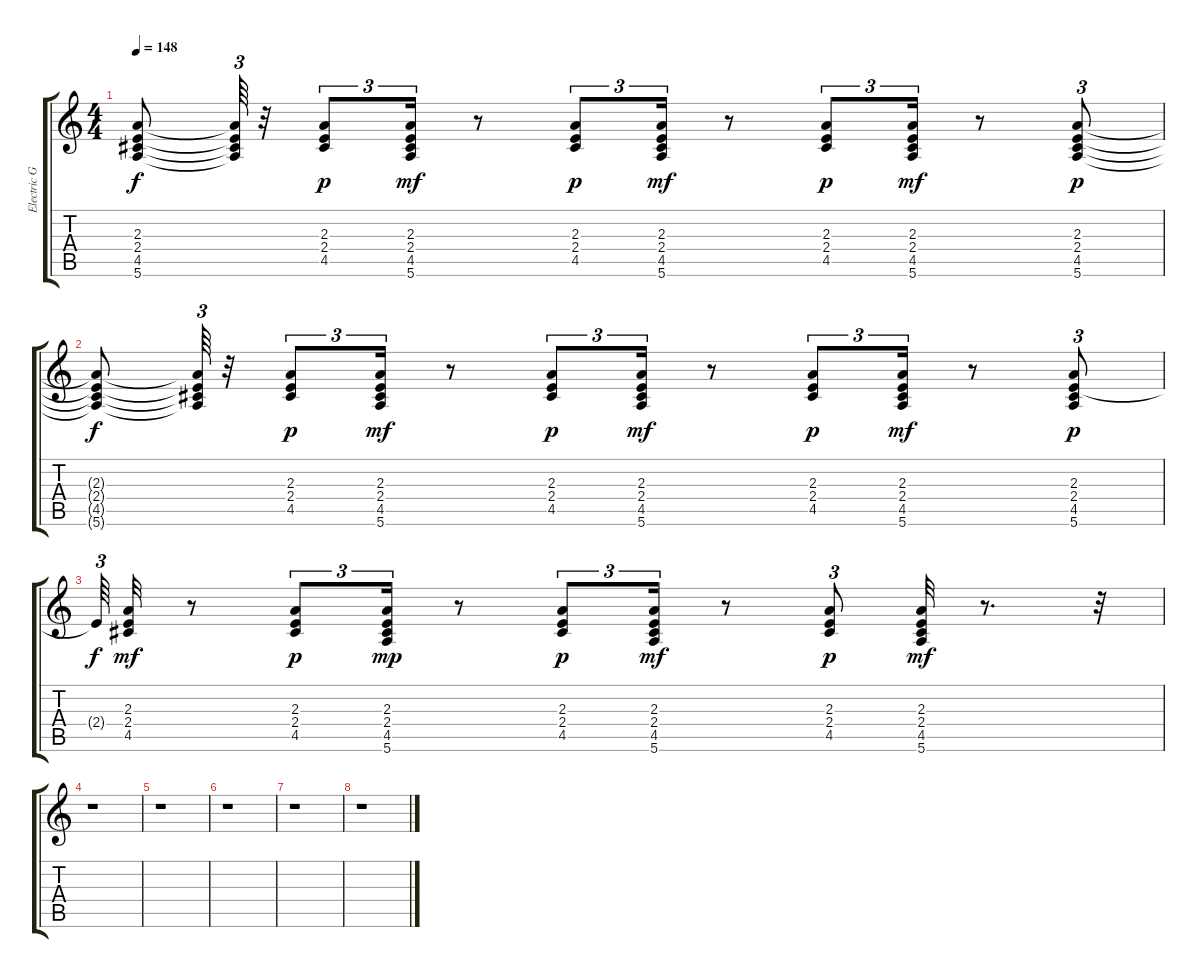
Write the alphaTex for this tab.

\track ("Electric Guitar (muted)" "Electric G") {mute instrument electricguitarmuted}
\staff {score tabs}
\tuning (E4 B3 G3 D3 A2 E2) {hide}
\ts (4 4)
\tempo 148
\clef g2
\ks c
(2.3{t} 2.4{t} 4.5{t} 5.6{t}).8{dy f} (2.3{t} 2.4{t} 4.5{t} 5.6{t}).64{tu (3 2)} r.32 (2.3 2.4 4.5).8{tu (3 2) dy p} (2.3 2.4 4.5 5.6).16{tu (3 2) dy mf} r.8 (2.3 2.4 4.5).8{tu (3 2) dy p} (2.3 2.4 4.5 5.6).16{tu (3 2) dy mf} r.8 (2.3 2.4 4.5).8{tu (3 2) dy p} (2.3 2.4 4.5 5.6).16{tu (3 2) dy mf} r.8 (2.3 2.4 4.5 5.6).8{tu (3 2) dy p} |
(2.3{t} 2.4{t} 4.5{t} 5.6{t}).8{dy f} (2.3{t} 2.4{t} 4.5{t} 5.6{t}).64{tu (3 2)} r.32 (2.3 2.4 4.5).8{tu (3 2) dy p} (2.3 2.4 4.5 5.6).16{tu (3 2) dy mf} r.8 (2.3 2.4 4.5).8{tu (3 2) dy p} (2.3 2.4 4.5 5.6).16{tu (3 2) dy mf} r.8 (2.3 2.4 4.5).8{tu (3 2) dy p} (2.3 2.4 4.5 5.6).16{tu (3 2) dy mf} r.8 (2.3 2.4 4.5 5.6).8{tu (3 2) dy p} |
2.4{t}.64{tu (3 2) dy f} (2.3 2.4 4.5).32{dy mf} r.8 (2.3 2.4 4.5).8{tu (3 2) dy p} (2.3 2.4 4.5 5.6).16{tu (3 2) dy mp} r.8 (2.3 2.4 4.5).8{tu (3 2) dy p} (2.3 2.4 4.5 5.6).16{tu (3 2) dy mf} r.8 (2.3 2.4 4.5).8{tu (3 2) dy p} (2.3 2.4 4.5 5.6).32{dy mf} r.8{d} r.32 |
r.1 |
r.1 |
r.1 |
r.1 |
r.1
